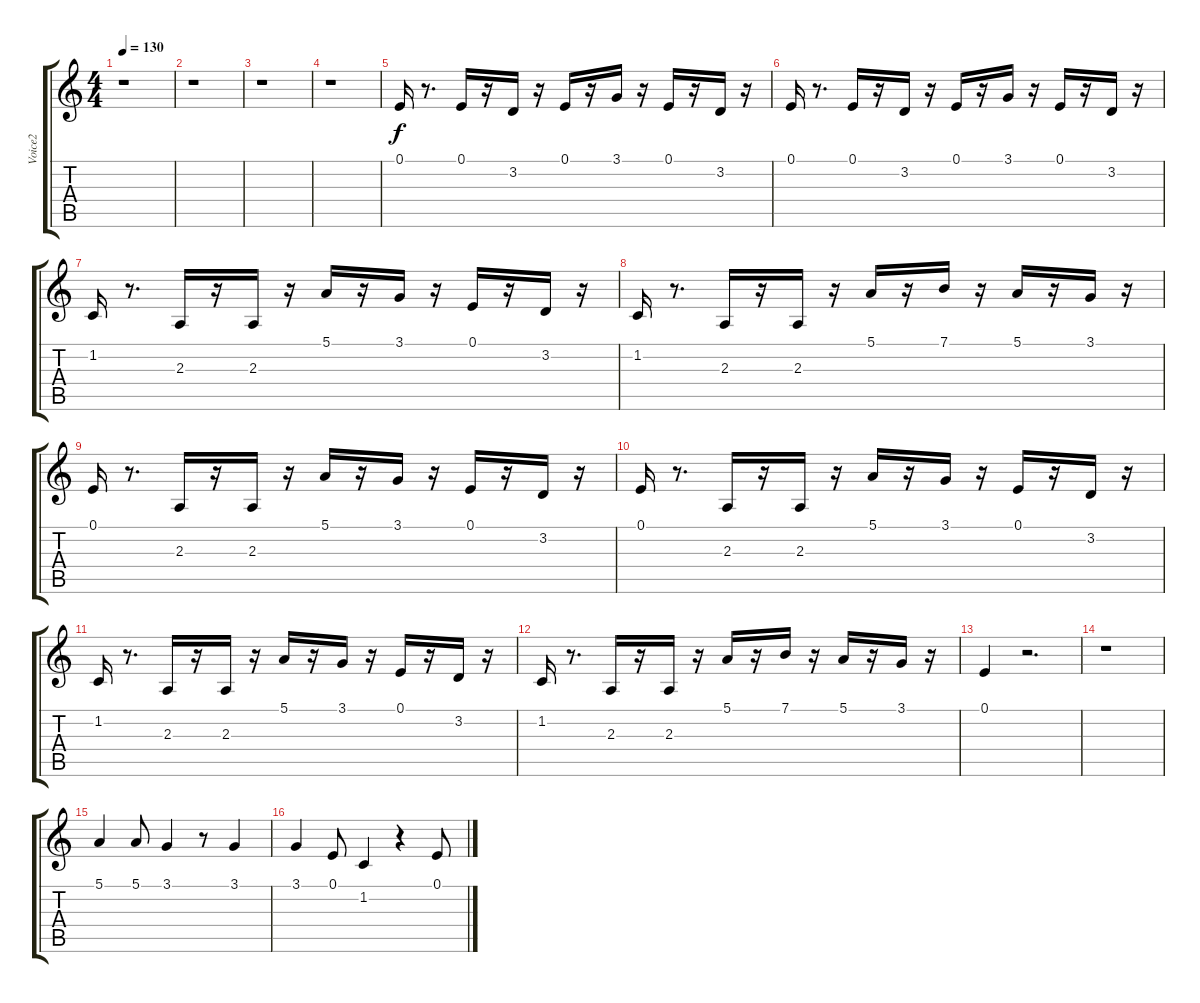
\track ("Voice2" "Voice2") {instrument frenchhorn}
\staff {score tabs}
\tuning (E4 B3 G3 D3 A2 E2) {hide}
\ts (4 4)
\tempo 130
\clef g2
\ks c
r.1{dy f} |
r.1 |
r.1 |
r.1 |
0.1.16 r.8{d} 0.1.16 r.16 3.2.16 r.16 0.1.16 r.16 3.1.16 r.16 0.1.16 r.16 3.2.16 r.16 |
0.1.16 r.8{d} 0.1.16 r.16 3.2.16 r.16 0.1.16 r.16 3.1.16 r.16 0.1.16 r.16 3.2.16 r.16 |
1.2.16 r.8{d} 2.3.16 r.16 2.3.16 r.16 5.1.16 r.16 3.1.16 r.16 0.1.16 r.16 3.2.16 r.16 |
1.2.16 r.8{d} 2.3.16 r.16 2.3.16 r.16 5.1.16 r.16 7.1.16 r.16 5.1.16 r.16 3.1.16 r.16 |
0.1.16 r.8{d} 2.3.16 r.16 2.3.16 r.16 5.1.16 r.16 3.1.16 r.16 0.1.16 r.16 3.2.16 r.16 |
0.1.16 r.8{d} 2.3.16 r.16 2.3.16 r.16 5.1.16 r.16 3.1.16 r.16 0.1.16 r.16 3.2.16 r.16 |
1.2.16 r.8{d} 2.3.16 r.16 2.3.16 r.16 5.1.16 r.16 3.1.16 r.16 0.1.16 r.16 3.2.16 r.16 |
1.2.16 r.8{d} 2.3.16 r.16 2.3.16 r.16 5.1.16 r.16 7.1.16 r.16 5.1.16 r.16 3.1.16 r.16 |
0.1.4 r.2{d} |
r.1 |
5.1.4 5.1.8 3.1.4 r.8 3.1.4 |
3.1.4 0.1.8 1.2.4 r.4 0.1.8
